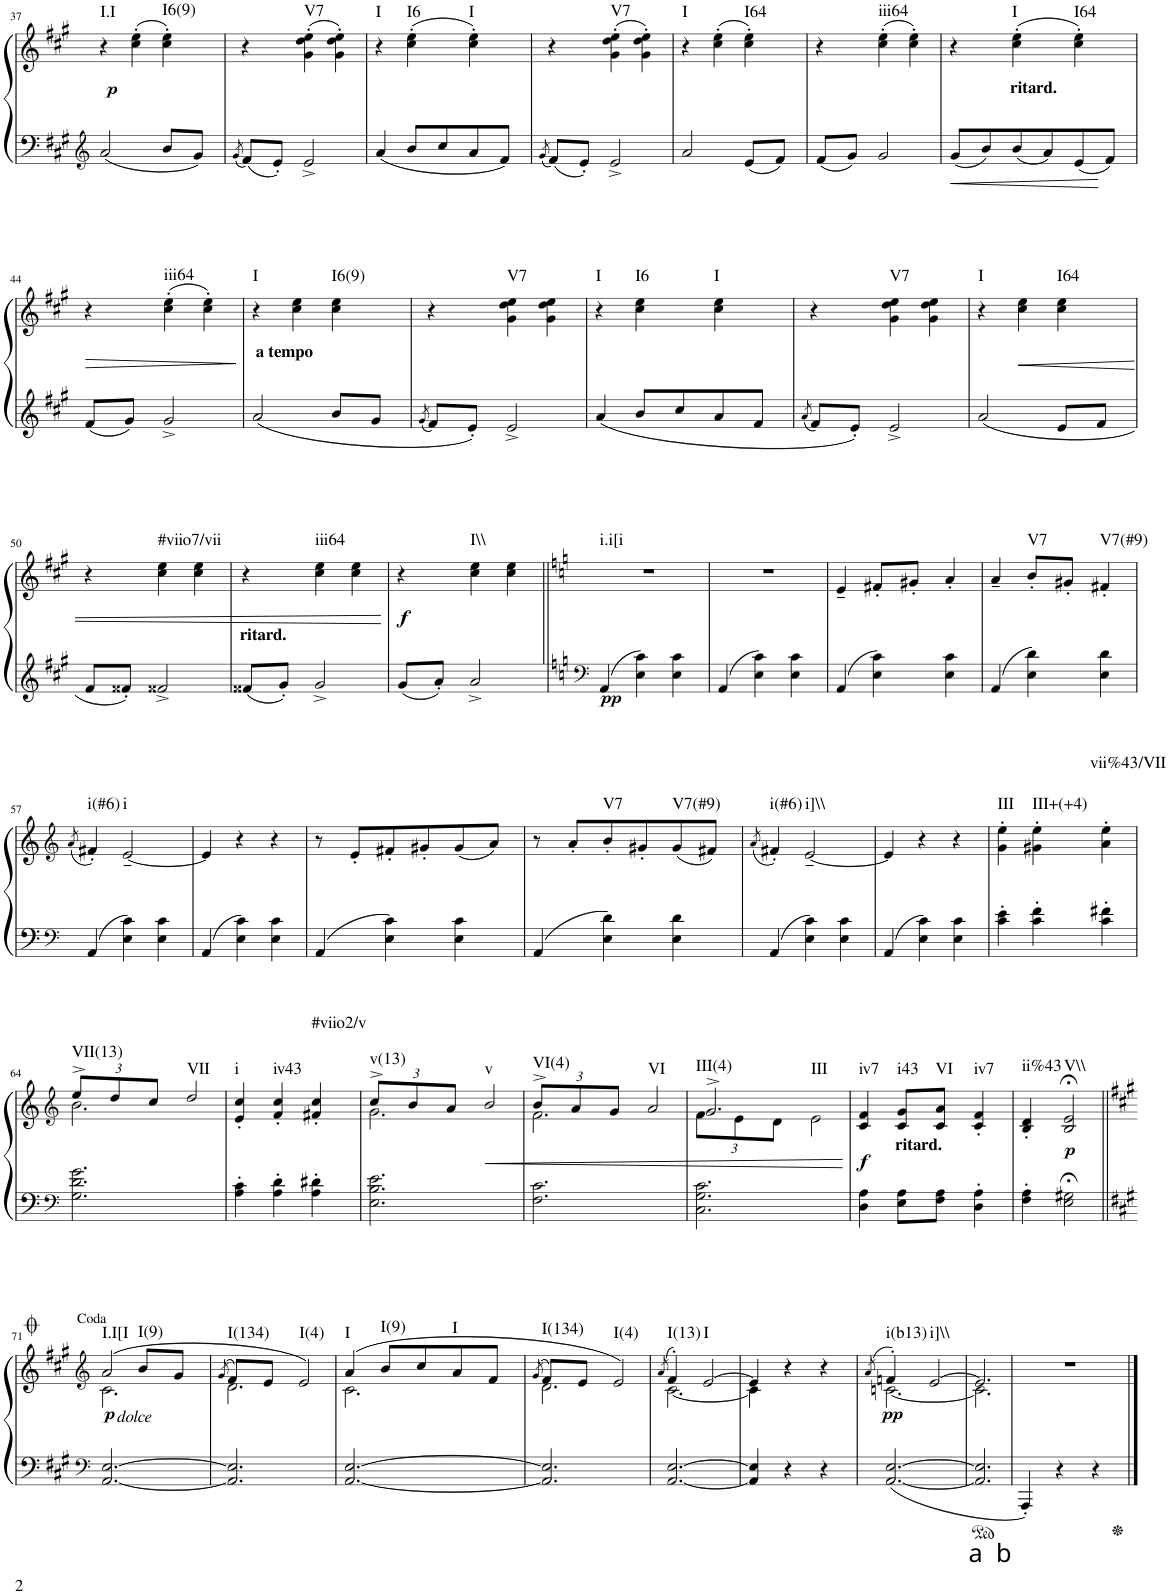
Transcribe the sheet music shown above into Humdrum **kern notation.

**kern	**kern	**dynam	**harte
*part1	*part1	*part1	*part1
*staff2	*staff1	*staff1/2	*
*I"unbenannt	*	*	*
!!LO:PB:g=z
*clefG2	*clefG2	*	*
*k[f#c#g#]	*k[f#c#g#]	*	*
*M3/4	*M3/4	*	*
=37	=37	=37	=37
!	!	!LO:DY:b	!LO:H:kt=I.I
2a/	4r	p	N
.	(4cc#\' 4ee\'	.	.
!	!	!	!LO:H:kt=I6(9)
8b/L	4cc#\' 4ee\')	.	N
8g#/J	.	.	.
=38	=38	=38	=38
8qg#/	.	.	.
8f#/L	4r	.	.
8e'/J	.	.	.
!	!	!	!LO:H:kt=V7
2e^/	(4g#\' 4dd\' 4ee\'	.	N
.	4g#\' 4dd\' 4ee\')	.	.
=39	=39	=39	=39
!	!	!	!LO:H:kt=I
4a/	4r	.	N
!	!	!	!LO:H:kt=I6
8b/L	(4cc#\' 4ee\'	.	N
8cc#/	.	.	.
!	!	!	!LO:H:kt=I
8a/	4cc#\' 4ee\')	.	N
8f#/J	.	.	.
=40	=40	=40	=40
8qg#/	.	.	.
8f#/L	4r	.	.
8e'/J	.	.	.
!	!	!	!LO:H:kt=V7
2e^/	(4g#\' 4dd\' 4ee\'	.	N
.	4g#\' 4dd\' 4ee\')	.	.
=41	=41	=41	=41
!	!	!	!LO:H:kt=I
2a/	4r	.	N
.	(4cc#\' 4ee\'	.	.
!	!	!	!LO:H:kt=I64
8e/L	4cc#\' 4ee\')	.	N
8f#/J	.	.	.
=42	=42	=42	=42
8f#/L	4r	.	.
8g#/J	.	.	.
!	!	!	!LO:H:kt=iii64
2g#/	(4cc#\' 4ee\'	.	N
.	4cc#\' 4ee\')	.	.
=43	=43	=43	=43
8g#/L	4r	.	.
8b/	.	.	.
!	!LO:TX:b:B:t=ritard.	!	!LO:H:kt=I
8b/	(4cc#\' 4ee\'	.	N
8a/	.	.	.
!	!	!	!LO:H:kt=I64
8e/	4cc#\' 4ee\')	.	N
8f#/J	.	.	.
!!LO:LB:g=z
=44	=44	=44	=44
!	!	!LO:HP:b	!
8f#/L	4r	>	.
8g#/J	.	.	.
!	!	!	!LO:H:kt=iii64
2g#^/	(4cc#\' 4ee\'	.	N
.	4cc#\' 4ee\')	.	.
.	.	]	.
=45	=45	=45	=45
!	!LO:TX:b:B:t=a tempo	!	!LO:H:kt=I
2a/	4r	.	N
.	4cc#\ 4ee\	.	.
!	!	!	!LO:H:kt=I6(9)
8b/L	4cc#\ 4ee\	.	N
8g#/J	.	.	.
=46	=46	=46	=46
8qg#/	.	.	.
8f#/L	4r	.	.
8e'/J	.	.	.
!	!	!	!LO:H:kt=V7
2e^/	4g#\ 4dd\ 4ee\	.	N
.	4g#\ 4dd\ 4ee\	.	.
=47	=47	=47	=47
!	!	!	!LO:H:kt=I
4a/	4r	.	N
!	!	!	!LO:H:kt=I6
8b/L	4cc#\ 4ee\	.	N
8cc#/	.	.	.
!	!	!	!LO:H:kt=I
8a/	4cc#\ 4ee\	.	N
8f#/J	.	.	.
=48	=48	=48	=48
8qa/	.	.	.
8f#/L	4r	.	.
8e'/J	.	.	.
!	!	!	!LO:H:kt=V7
2e^/	4g#\ 4dd\ 4ee\	.	N
.	4g#\ 4dd\ 4ee\	.	.
=49	=49	=49	=49
!	!	!	!LO:H:kt=I
2a/	4r	.	N
!	!	!LO:HP:b	!
.	4cc#\ 4ee\	<	.
!	!	!	!LO:H:kt=I64
8e/L	4cc#\ 4ee\	.	N
8f#/J	.	.	.
!!LO:LB:g=z
=50	=50	=50	=50
8f#/L	4r	.	.
8f##X'/J	.	.	.
!	!	!	!LO:H:kt=#viio7/vii
2f##X^/	4cc#\ 4ee\	.	N
.	4cc#\ 4ee\	.	.
=51	=51	=51	=51
!	!LO:TX:b:B:t=ritard.	!	!
8f##X/L	4r	.	.
8g#'/J	.	.	.
!	!	!	!LO:H:kt=iii64
2g#^/	4cc#\ 4ee\	.	N
.	4cc#\ 4ee\	.	.
.	.	[	.
=52	=52	=52	=52
!	!	!LO:DY:b	!
8g#/L	4r	f	.
8a'/J	.	.	.
!	!	!	!LO:H:kt=I\\
2a^/	4cc#\ 4ee\	.	N
.	4cc#\ 4ee\	.	.
=53||	=53||	=53||	=53||
*clefF4	*	*	*
*k[]	*k[]	*	*
!	!	!LO:DY:b=2	!LO:H:kt=i.i[i
4AA/	2.r	pp	N
4E\ 4c\	.	.	.
4E\ 4c\	.	.	.
=54	=54	=54	=54
4AA/	2.r	.	.
4E\ 4c\	.	.	.
4E\ 4c\	.	.	.
=55	=55	=55	=55
4AA/	4e~/	.	.
4E\ 4c\	8f#X'/L	.	.
.	8g#X'/J	.	.
4E\ 4c\	4a'/	.	.
=56	=56	=56	=56
4AA/	4a~/	.	.
!	!	!	!LO:H:kt=V7
4E\ 4d\	8b'/L	.	N
.	8g#X'/J	.	.
!	!	!	!LO:H:kt=V7(#9)
4E\ 4d\	4f#X'/	.	N
!!LO:LB:g=z
=57	=57	=57	=57
*clefF4	*clefG2	*	*
.	(8qa/	.	.
!	!	!	!LO:H:kt=i(#6)
4AA/	4f#X'/)	.	N
!	!	!	!LO:H:kt=i
4E\ 4c\	[2e~/	.	N
4E\ 4c\	.	.	.
=58	=58	=58	=58
4AA/	4e/]	.	.
4E\ 4c\	4r	.	.
4E\ 4c\	4r	.	.
=59	=59	=59	=59
4AA/	8r	.	.
.	8e'/L	.	.
4E\ 4c\	8f#X'/	.	.
.	8g#X'/	.	.
4E\ 4c\	(8g#/	.	.
.	8a/J)	.	.
=60	=60	=60	=60
4AA/	8r	.	.
.	8a'/L	.	.
!	!	!	!LO:H:kt=V7
4E\ 4d\	8b'/	.	N
.	8g#X'/	.	.
!	!	!	!LO:H:kt=V7(#9)
4E\ 4d\	(8g#/	.	N
.	8f#X/J)	.	.
=61	=61	=61	=61
.	(8qa/	.	.
!	!	!	!LO:H:kt=i(#6)
4AA/	4f#X'/)	.	N
!	!	!	!LO:H:kt=i]\\
4E\ 4c\	[2e~/	.	N
4E\ 4c\	.	.	.
=62	=62	=62	=62
4AA/	4e/]	.	.
4E\ 4c\	4r	.	.
4E\ 4c\	4r	.	.
=63	=63	=63	=63
!	!	!	!LO:H:kt=III
4c\' 4e\'	4g\' 4ee\'	.	N
!	!	!	!LO:H:kt=III+(+4)
4c\' 4f\'	4g#X\' 4ee\'	.	N
!	!	!	!LO:H:kt=vii%43/VII
4c\' 4f#X\'	4a\' 4ee\'	.	N
!!LO:LB:g=z
=64	=64	=64	=64
*clefF4	*clefG2	*	*
*	*Xbrackettup	*	*
*	*^	*	*
!	!	!	!	!LO:H:kt=VII(13)
2.G\ 2.d\ 2.g\	12ee^/L	2.b\	.	N
.	12dd/	.	.	.
.	12cc/J	.	.	.
!	!	!	!	!LO:H:kt=VII
.	2dd/	.	.	N
*	*v	*v	*	*
=65	=65	=65	=65
!	!	!	!LO:H:kt=i
4A\' 4c\'	4e/' 4cc/'	.	N
!	!	!	!LO:H:kt=iv43
4A\' 4d\'	4f/' 4cc/'	.	N
!	!	!	!LO:H:kt=#viio2/v
4A\' 4d#X\'	4f#X/' 4cc/'	.	N
=66	=66	=66	=66
*	*^	*	*
!	!	!	!	!LO:H:kt=v(13)
2.E\ 2.B\ 2.e\	12cc^/L	2.g\	.	N
.	12b/	.	.	.
.	12a/J	.	.	.
!	!	!	!LO:HP:b	!LO:H:kt=v
.	2b/	.	<	N
=67	=67	=67	=67	=67
!	!	!	!	!LO:H:kt=VI(4)
2.F\ 2.c\	12b^/L	2.f\	.	N
.	12a/	.	.	.
.	12g/J	.	.	.
!	!	!	!	!LO:H:kt=VI
.	2a/	.	.	N
=68	=68	=68	=68	=68
!	!	!	!	!LO:H:n=1:kt=III(4)
!	!	!	!	!LO:H:n=2:kt=III
2.C\ 2.G\ 2.c\	2.g^/	12f\L	.	N N
.	.	12e\	.	.
.	.	12d\J	.	.
.	.	2e\	.	.
*	*v	*v	*	*
.	.	[	.
=69	=69	=69	=69
!	!	!LO:DY:b	!LO:H:kt=iv7
4D\ 4A\	4c/ 4f/	f	N
!	!LO:TX:b:B:t=ritard.	!	!LO:H:kt=i43
8E\ 8A\L	8c/ 8g/L	.	N
!	!	!	!LO:H:kt=VI
8F\ 8A\J	8c/ 8a/J	.	N
!	!	!	!LO:H:kt=iv7
4D\' 4A\'	4c/' 4f/'	.	N
=70	=70	=70	=70
!	!	!	!LO:H:kt=ii%43
4F\' 4A\'	4B/' 4d/'	.	N
!	!	!LO:DY:b	!LO:H:kt=V\\
2E\;< 2G#X\;<	2B/;< 2e/;<	p	N
!!LO:LB:g=z
=71||	=71||	=71||	=71||
*clefF4	*clefG2	*	*
*k[f#c#g#]	*k[f#c#g#]	*	*
*	*^	*	*
!	!LO:TX:b:i:t=dolce	!	!	!
!	!	!	!LO:DY:b	!LO:H:kt=I.I[I
[2.AA/ [2.E/	(2a/	2.c#\	p	N
!	!	!	!	!LO:H:kt=I(9)
.	8b/L	.	.	N
.	8g#/J	.	.	.
=72	=72	=72	=72	=72
.	(8qg#/	.	.	.
!	!	!	!	!LO:H:kt=I(134)
2.AA/] 2.E/]	8f#/L)	2.d\	.	N
.	8e/J	.	.	.
!	!	!	!	!LO:H:kt=I(4)
.	2e/)	.	.	N
=73	=73	=73	=73	=73
!	!	!	!	!LO:H:kt=I
[2.AA/ [2.E/	(4a/	2.c#\	.	N
!	!	!	!	!LO:H:kt=I(9)
.	8b/L	.	.	N
.	8cc#/	.	.	.
!	!	!	!	!LO:H:kt=I
.	8a/	.	.	N
.	8f#/J	.	.	.
=74	=74	=74	=74	=74
.	(8qg#/	.	.	.
!	!	!	!	!LO:H:kt=I(134)
2.AA/] 2.E/]	8f#/L)	2.d\	.	N
.	8e/J	.	.	.
!	!	!	!	!LO:H:kt=I(4)
.	2e/)	.	.	N
=75	=75	=75	=75	=75
.	(8qa/	.	.	.
!	!	!	!	!LO:H:kt=I(13)
[2.AA/ [2.E/	4f#'/)	[2.c#\	.	N
!	!	!	!	!LO:H:kt=I
.	[2e/	.	.	N
=76	=76	=76	=76	=76
4AA/] 4E/]	4e/]	4c#\]	.	.
4r	4r	2ryy	.	.
4r	4r	.	.	.
=77	=77	=77	=77	=77
.	(8qa/	.	.	.
!	!	!	!LO:DY:b	!LO:H:kt=i(b13)
[2.AA/ [2.E/	4fn'/)	[2.cn\	pp	N
!	!	!	!	!LO:H:kt=i]\\
.	[2e/	.	.	N
=78	=78	=78	=78	=78
!LO:TX:b:t=a  b	!	!	!	!
2.AA/] 2.E/]	2.e/]	2.c\]	.	.
*	*v	*v	*	*
=79	=79	=79	=79
4AAA'/	2.r	.	.
4r	.	.	.
4r	.	.	.
==	==	==	==
*-	*-	*-	*-
